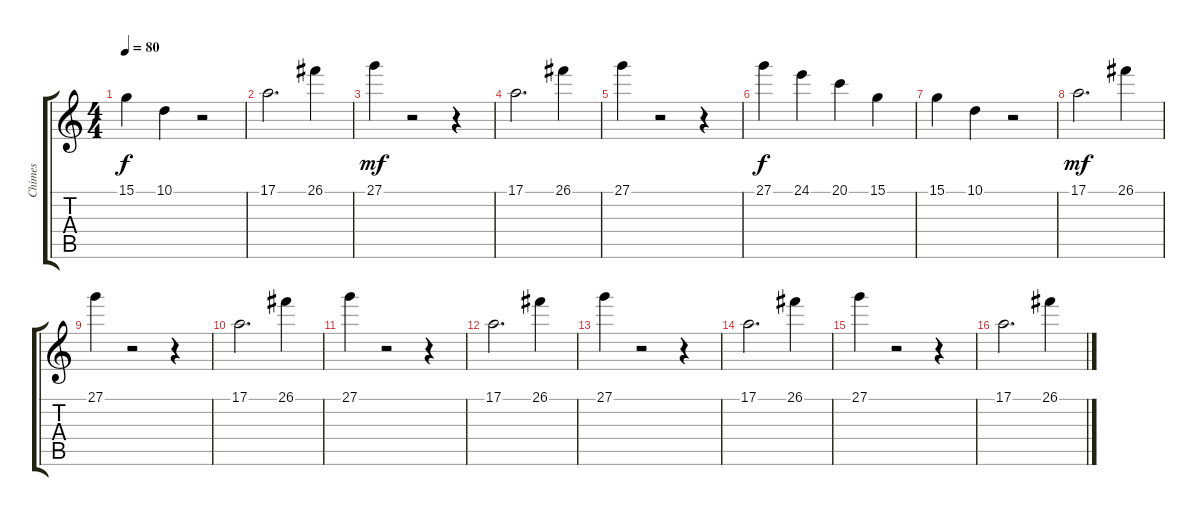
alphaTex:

\track ("Chimes" "Chimes") {instrument electricpiano1}
\staff {score tabs}
\tuning (E4 B3 G3 D3 A2 E2) {hide}
\ts (4 4)
\tempo 80
\clef g2
\ks c
15.1.4{dy f} 10.1.4 r.2 |
17.1.2{d} 26.1.4 |
27.1.4{dy mf} r.2 r.4 |
17.1.2{d} 26.1.4 |
27.1.4 r.2 r.4 |
27.1.4{dy f} 24.1.4 20.1.4 15.1.4 |
15.1.4 10.1.4 r.2 |
17.1.2{d dy mf} 26.1.4 |
27.1.4 r.2 r.4 |
17.1.2{d} 26.1.4 |
27.1.4 r.2 r.4 |
17.1.2{d} 26.1.4 |
27.1.4 r.2 r.4 |
17.1.2{d} 26.1.4 |
27.1.4 r.2 r.4 |
17.1.2{d} 26.1.4
